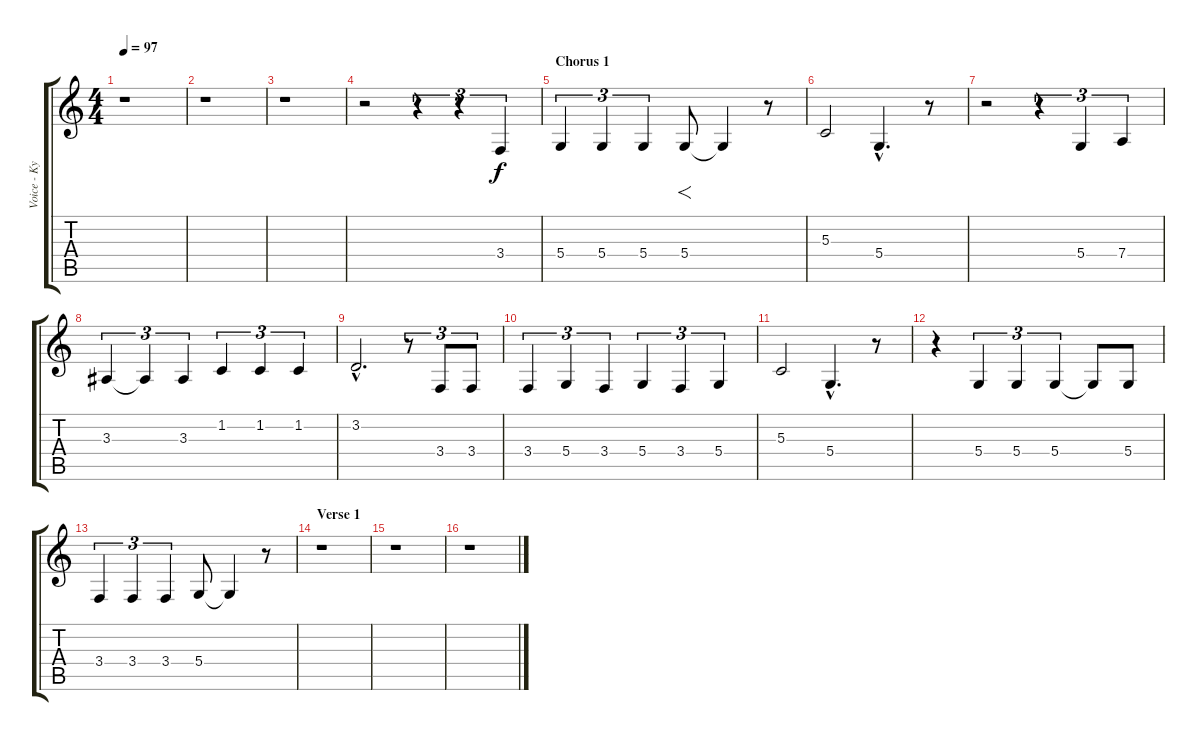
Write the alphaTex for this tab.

\track ("Voice - Kylie Minogue" "Voice - Ky") {instrument flute}
\staff {score tabs}
\tuning (E4 B3 G3 D3 A2 E2) {hide}
\ts (4 4)
\tempo 97
\clef g2
\ks c
r.1{dy f instrument flute} |
r.1 |
r.1 |
r.2 r.4{tu (3 2)} r.4{tu (3 2)} 3.4.4{tu (3 2)} |
\section ("" "Chorus 1")
5.4.4{tu (3 2)} 5.4.4{tu (3 2)} 5.4.4{tu (3 2)} 5.4.8{f} 5.4{t}.4 r.8 |
5.3.2 5.4{hac}.4{d} r.8 |
r.2 r.4{tu (3 2)} 5.4.4{tu (3 2)} 7.4.4{tu (3 2)} |
3.3.4{tu (3 2)} 3.3{t}.4{tu (3 2)} 3.3.4{tu (3 2)} 1.2.4{tu (3 2)} 1.2.4{tu (3 2)} 1.2.4{tu (3 2)} |
3.2{hac}.2{d} r.8{tu (3 2)} 3.4.8{tu (3 2)} 3.4.8{tu (3 2)} |
3.4.4{tu (3 2)} 5.4.4{tu (3 2)} 3.4.4{tu (3 2)} 5.4.4{tu (3 2)} 3.4.4{tu (3 2)} 5.4.4{tu (3 2)} |
5.3.2 5.4{hac}.4{d} r.8 |
r.4 5.4.4{tu (3 2)} 5.4.4{tu (3 2)} 5.4.4{tu (3 2)} 5.4{t}.8 5.4.8 |
3.4.4{tu (3 2)} 3.4.4{tu (3 2)} 3.4.4{tu (3 2)} 5.4.8 5.4{t}.4 r.8 |
\section ("" "Verse 1")
r.1 |
r.1 |
r.1
